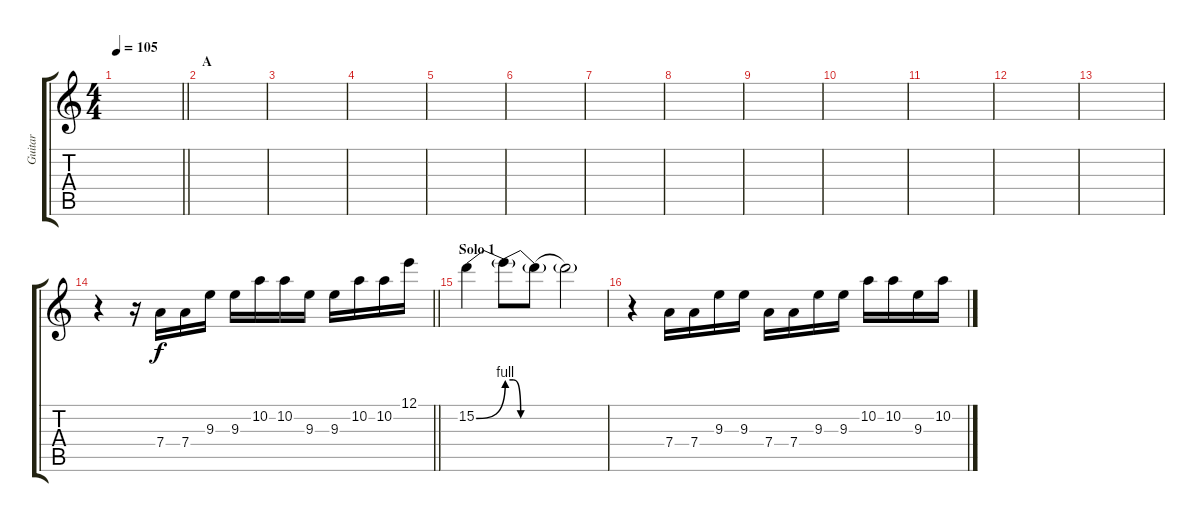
\track ("Guitar" "Guitar") {instrument electricguitarjazz}
\staff {score tabs}
\tuning (E4 B3 G3 D3 A2 E2) {hide}
\ts (4 4)
\tempo 105
\clef g2
\barLineRight lightlight
\ks c
|
\section ("" "A")
|
|
|
|
|
|
|
|
|
|
|
|
\barLineRight lightlight
r.4 r.16 7.4.16 7.4.16 9.3.16 9.3.16 10.2.16 10.2.16 9.3.16 9.3.16 10.2.16 10.2.16 12.1.16 |
\section ("" "Solo 1")
15.2{be (bend 0 0 60 4)}.4 15.2{be (custom 0 4 15 4 30 0 60 0) t}.8 15.2{be (hold 0 0 60 0) t}.8 15.2{t}.2 |
r.4 7.4.16 7.4.16 9.3.16 9.3.16 7.4.16 7.4.16 9.3.16 9.3.16 10.2.16 10.2.16 9.3.16 10.2.16
